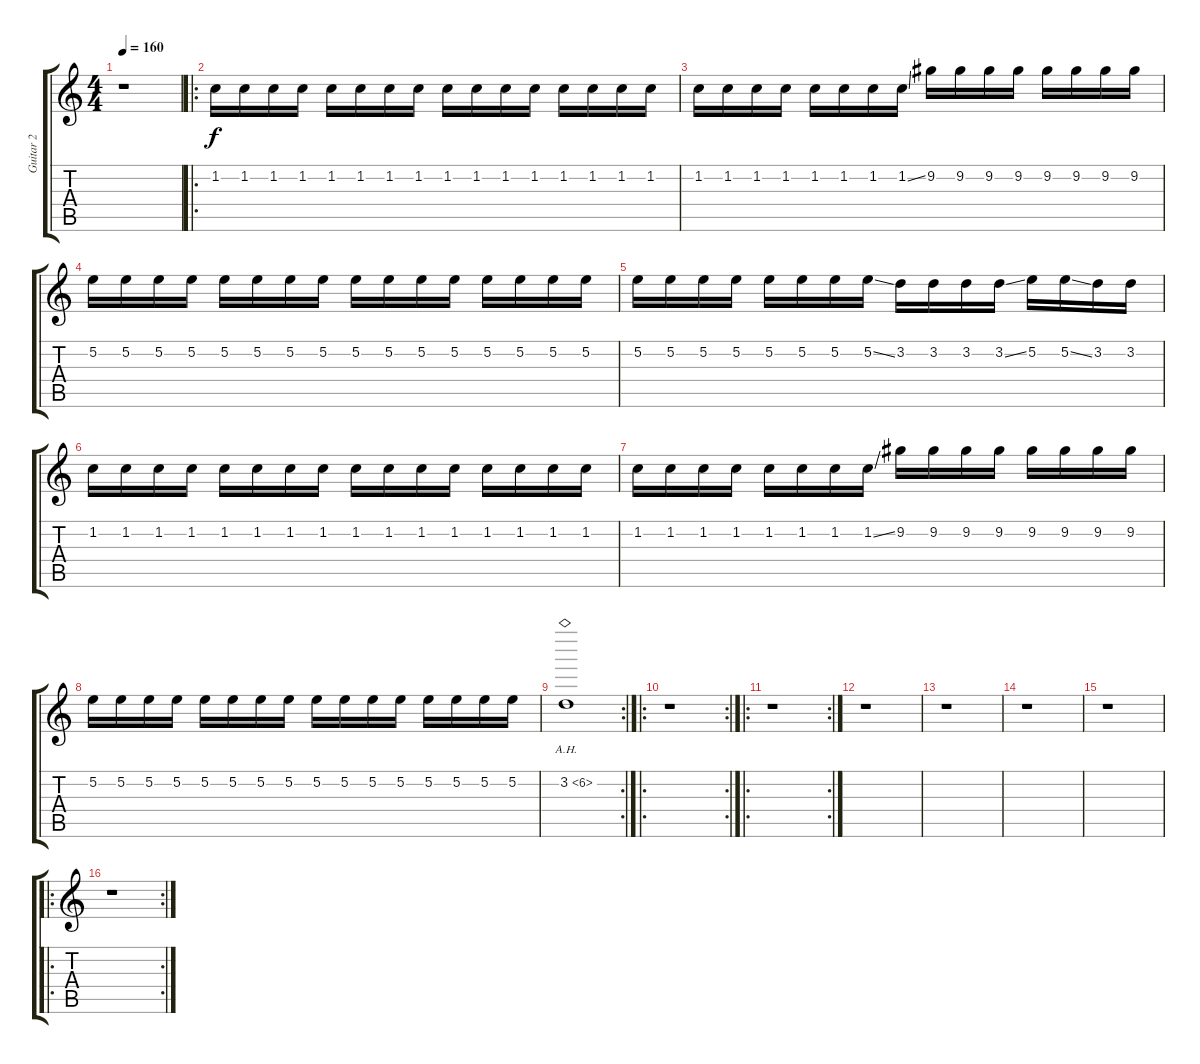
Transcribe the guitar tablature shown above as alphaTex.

\track ("Guitar 2" "Guitar 2") {instrument electricguitarjazz}
\staff {score tabs}
\tuning (E4 B3 G3 D3 A2 E2) {hide}
\ts (4 4)
\tempo 160
\clef g2
\ks c
r.1{dy f} |
\ro
1.2.16 1.2.16 1.2.16 1.2.16 1.2.16 1.2.16 1.2.16 1.2.16 1.2.16 1.2.16 1.2.16 1.2.16 1.2.16 1.2.16 1.2.16 1.2.16 |
1.2.16 1.2.16 1.2.16 1.2.16 1.2.16 1.2.16 1.2.16 1.2{ss}.16 9.2.16 9.2.16 9.2.16 9.2.16 9.2.16 9.2.16 9.2.16 9.2.16 |
5.2.16 5.2.16 5.2.16 5.2.16 5.2.16 5.2.16 5.2.16 5.2.16 5.2.16 5.2.16 5.2.16 5.2.16 5.2.16 5.2.16 5.2.16 5.2.16 |
5.2.16 5.2.16 5.2.16 5.2.16 5.2.16 5.2.16 5.2.16 5.2{ss}.16 3.2.16 3.2.16 3.2.16 3.2{ss}.16 5.2.16 5.2{ss}.16 3.2.16 3.2.16 |
1.2.16 1.2.16 1.2.16 1.2.16 1.2.16 1.2.16 1.2.16 1.2.16 1.2.16 1.2.16 1.2.16 1.2.16 1.2.16 1.2.16 1.2.16 1.2.16 |
1.2.16 1.2.16 1.2.16 1.2.16 1.2.16 1.2.16 1.2.16 1.2{ss}.16 9.2.16 9.2.16 9.2.16 9.2.16 9.2.16 9.2.16 9.2.16 9.2.16 |
5.2.16 5.2.16 5.2.16 5.2.16 5.2.16 5.2.16 5.2.16 5.2.16 5.2.16 5.2.16 5.2.16 5.2.16 5.2.16 5.2.16 5.2.16 5.2.16 |
\rc 2
3.2{ah 3}.1 |
\ro
\rc 2
r.1 |
\ro
\rc 2
r.1 |
r.1 |
r.1 |
r.1 |
r.1 |
\ro
\rc 2
r.1
